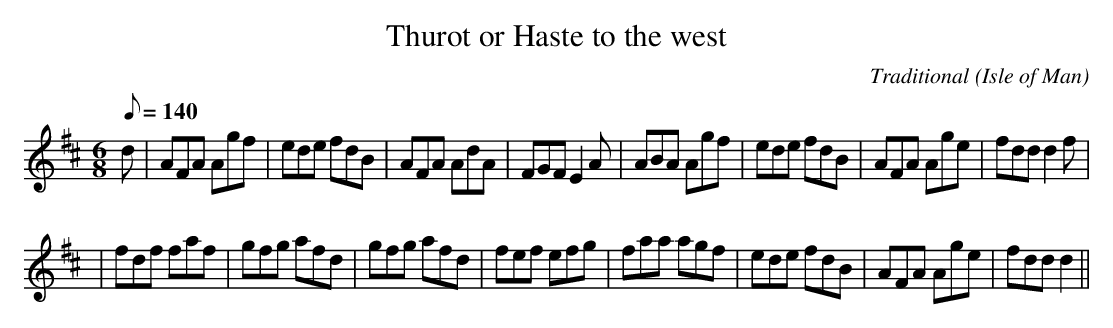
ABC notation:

X:1
T:Thurot or Haste to the west
C:Traditional
O:Isle of Man
M:6/8
Q:140
K:D
d|AFA Agf|ede fdB|AFA AdA|FGF E2A|ABA Agf|ede fdB|AFA Age|fdd d2f|
|fdf faf|gfg afd|gfg afd|fef efg|faa agf|ede fdB|AFA Age|fdd d2||
